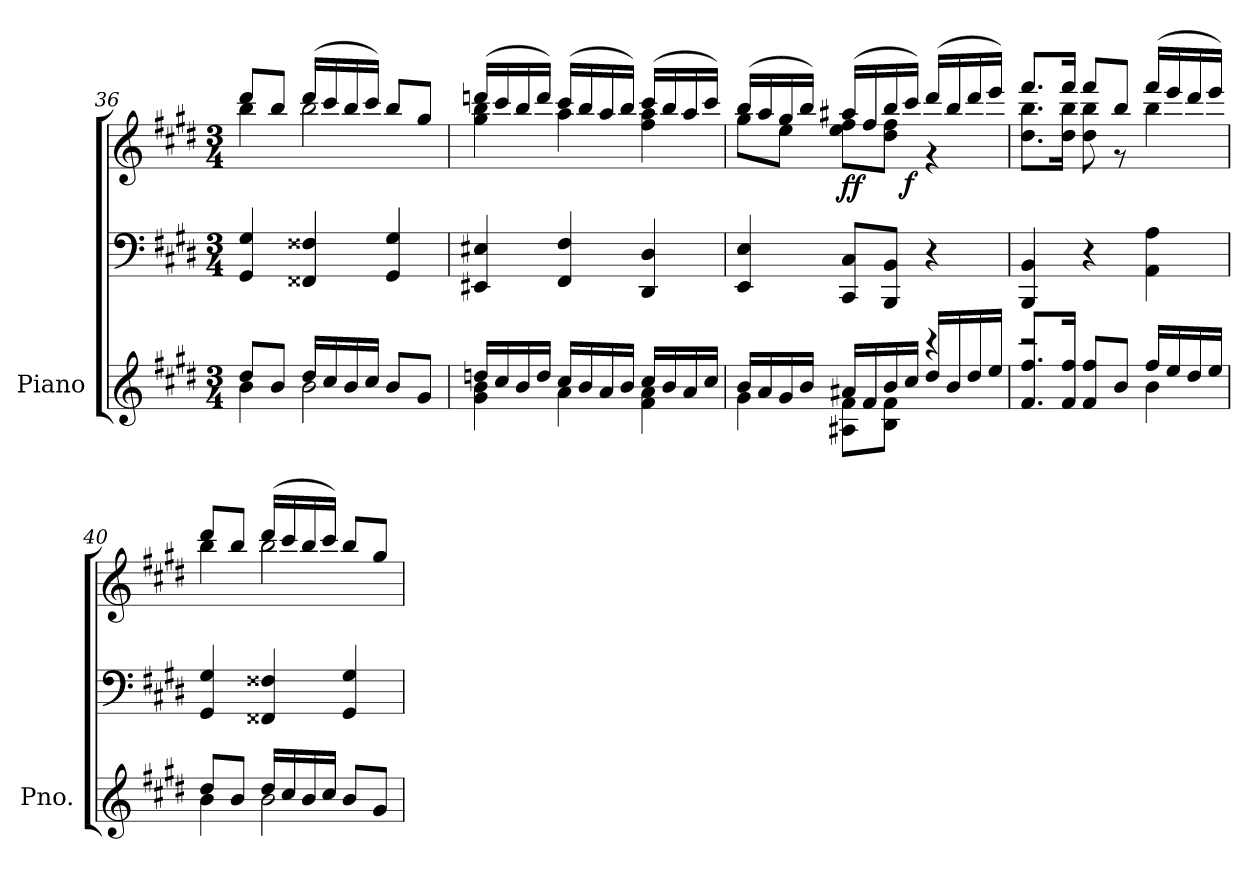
**kern	**kern	**kern	**dynam
*part1	*part1	*part1	*part1
*staff3	*staff2	*staff1	*staff1/2/3
*I"Piano	*	*	*
*I'Pno.	*	*	*
*clefG2	*clefF4	*clefG2	*
*k[f#c#g#d#]	*k[f#c#g#d#]	*k[f#c#g#d#]	*
*M3/4	*M3/4	*M3/4	*
=36	=36	=36	=36
*^	*	*^	*
4b\	8dd#/L	4GG#/ 4G#/	8ddd#/L	4bb\	.
.	8b/J	.	8bb/J	.	.
2b\	16dd#/LL	4FF##X/ 4F##X/	(>16ddd#/LL	2bb\	.
.	16cc#/	.	16ccc#/	.	.
.	16b/	.	16bb/	.	.
.	16cc#/JJ	.	16ccc#/JJ)	.	.
.	8b/L	4GG#/ 4G#/	8bb/L	.	.
.	8g#/J	.	8gg#/J	.	.
=37	=37	=37	=37	=37	=37
4g#\ 4b\	16ddn/LL	4EE#X/ 4E#X/	(>16dddn/LL	4gg#\ 4bb\	.
.	16cc#/	.	16ccc#/	.	.
.	16b/	.	16bb/	.	.
.	16dd/JJ	.	16ddd/JJ)	.	.
4a\	16cc#/LL	4FF#/ 4F#/	(>16ccc#/LL	4aa\	.
.	16b/	.	16bb/	.	.
.	16a/	.	16aa/	.	.
.	16b/JJ	.	16bb/JJ)	.	.
4f#\ 4a\	16cc#/LL	4DD#/ 4D#/	(>16ccc#/LL	4ff#\ 4aa\	.
.	16b/	.	16bb/	.	.
.	16a/	.	16aa/	.	.
.	16cc#/JJ	.	16ccc#/JJ)	.	.
!!LO:LB:g=z	!!
=38	=38	=38	=38	=38	=38
4g#\	16b/LL	4EE/ 4E/	(>16bb/LL	8gg#\L	.
.	16a/	.	16aa/	.	.
.	16g#/	.	16gg#/	8ee\J	.
.	16b/JJ	.	16bb/JJ)	.	.
!	!	!	!	!	!LO:DY:b
8A#X\ 8f#\L	16a#X/LL	8CC#/ 8C#/L	(>16aa#X/LL	8ee\ 8ff#\L	ff
.	16f#/	.	16ff#/	.	.
8B\ 8f#\J	16b/	8BBB/ 8BB/J	16bb/	8dd#\ 8ff#\J	.
!	!	!	!	!	!LO:DY:b
.	16cc#/JJ	.	16ccc#/JJ)	.	f
4r	16dd#/LL	4r	(>16ddd#/LL	4r	.
.	16b/	.	16bb/	.	.
.	16dd#/	.	16ddd#/	.	.
.	16ee/JJ	.	16eee/JJ)	.	.
=39	=39	=39	=39	=39	=39
2r	8.f#/ 8.ff#/L	4BBB/ 4BB/	8.fff#/L	8.dd#\ 8.bb\L	.
.	16f#/ 16ff#/Jk	.	16fff#/Jk	16dd#\ 16bb\Jk	.
.	8f#/ 8ff#/L	4r	8fff#/L	8dd#\ 8bb\	.
.	8b/J	.	8bb/J	8r	.
4b\	16ff#/LL	4AA\ 4A\	(>16fff#/LL	4bb\	.
.	16ee/	.	16eee/	.	.
.	16dd#/	.	16ddd#/	.	.
.	16ee/JJ	.	16eee/JJ)	.	.
=40	=40	=40	=40	=40	=40
4b\	8dd#/L	4GG#/ 4G#/	8ddd#/L	4bb\	.
.	8b/J	.	8bb/J	.	.
2b\	16dd#/LL	4FF##X/ 4F##X/	(>16ddd#/LL	2bb\	.
.	16cc#/	.	16ccc#/	.	.
.	16b/	.	16bb/	.	.
.	16cc#/JJ	.	16ccc#/JJ)	.	.
.	8b/L	4GG#/ 4G#/	8bb/L	.	.
.	8g#/J	.	8gg#/J	.	.
*v	*v	*	*v	*v	*
=	=	=	=
*-	*-	*-	*-
